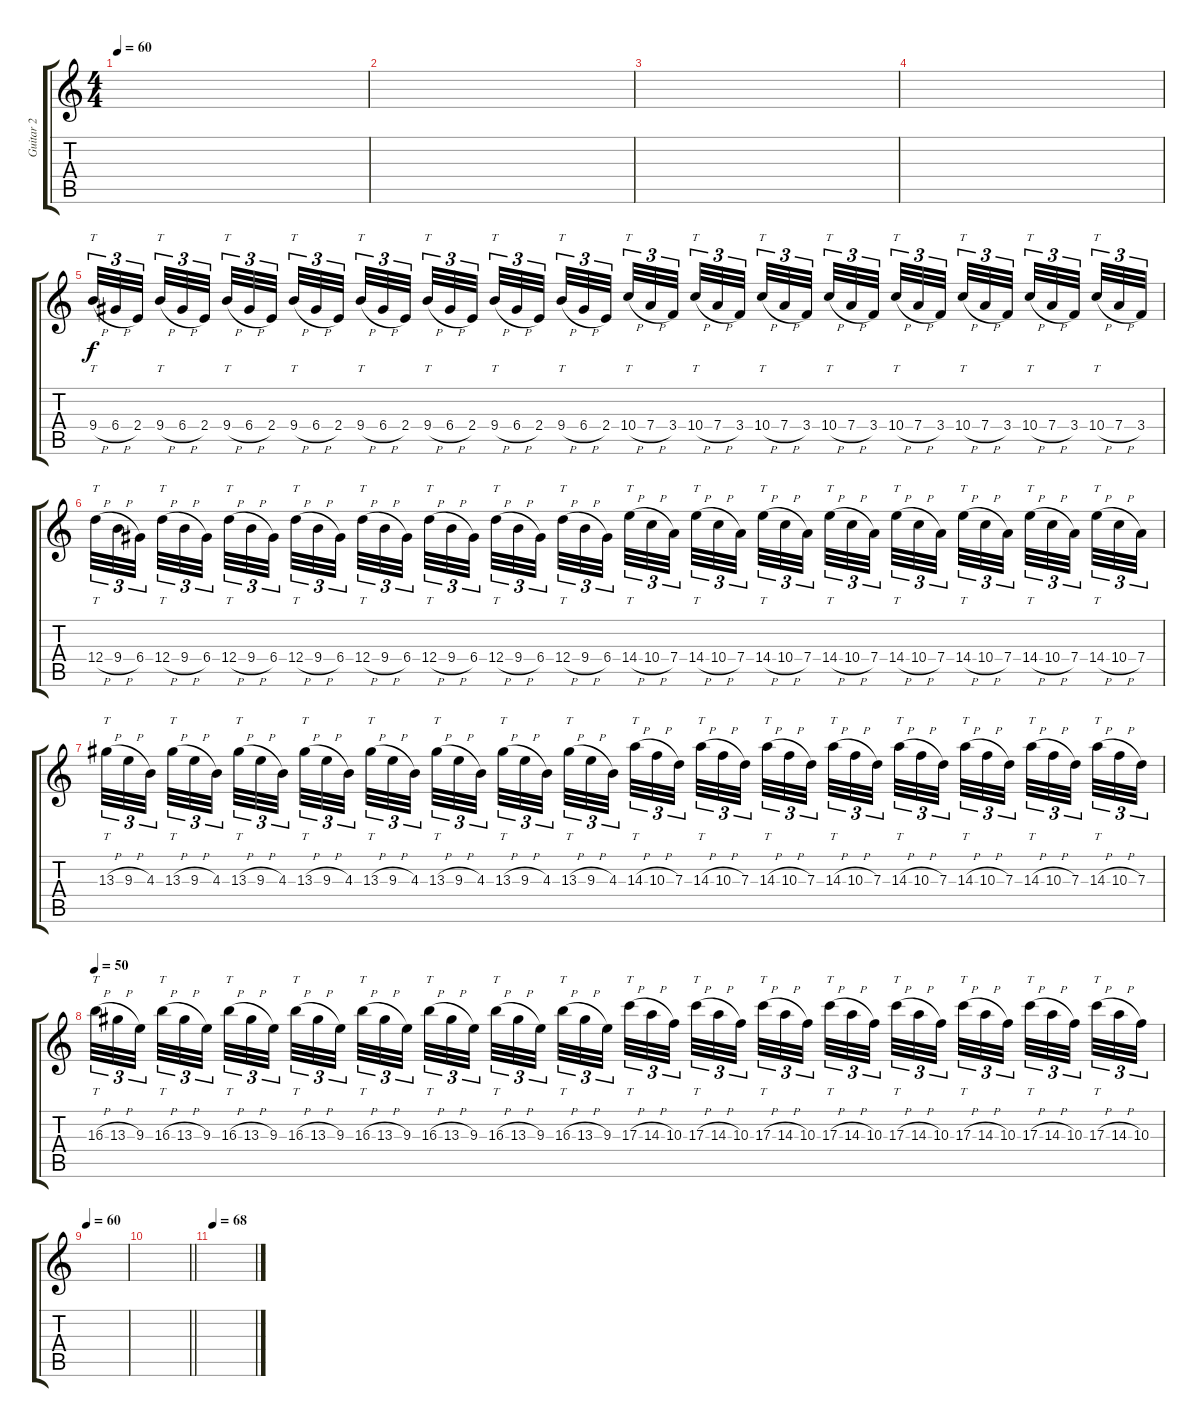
\track ("Guitar 2" "Guitar 2") {instrument distortionguitar}
\staff {score tabs}
\tuning (E4 B3 G3 D3 A2 E2) {hide}
\ts (4 4)
\tempo 60
\clef g2
\ks c
|
|
|
|
9.4{h}.32{tt tu (3 2)} 6.4{h}.32{tu (3 2)} 2.4.32{tu (3 2) beam splitsecondary} 9.4{h}.32{tt tu (3 2)} 6.4{h}.32{tu (3 2)} 2.4.32{tu (3 2) beam splitsecondary} 9.4{h}.32{tt tu (3 2)} 6.4{h}.32{tu (3 2)} 2.4.32{tu (3 2) beam splitsecondary} 9.4{h}.32{tt tu (3 2)} 6.4{h}.32{tu (3 2)} 2.4.32{tu (3 2)} 9.4{h}.32{tt tu (3 2)} 6.4{h}.32{tu (3 2)} 2.4.32{tu (3 2) beam splitsecondary} 9.4{h}.32{tt tu (3 2)} 6.4{h}.32{tu (3 2)} 2.4.32{tu (3 2) beam splitsecondary} 9.4{h}.32{tt tu (3 2)} 6.4{h}.32{tu (3 2)} 2.4.32{tu (3 2) beam splitsecondary} 9.4{h}.32{tt tu (3 2)} 6.4{h}.32{tu (3 2)} 2.4.32{tu (3 2)} 10.4{h}.32{tt tu (3 2)} 7.4{h}.32{tu (3 2)} 3.4.32{tu (3 2) beam splitsecondary} 10.4{h}.32{tt tu (3 2)} 7.4{h}.32{tu (3 2)} 3.4.32{tu (3 2) beam splitsecondary} 10.4{h}.32{tt tu (3 2)} 7.4{h}.32{tu (3 2)} 3.4.32{tu (3 2) beam splitsecondary} 10.4{h}.32{tt tu (3 2)} 7.4{h}.32{tu (3 2)} 3.4.32{tu (3 2)} 10.4{h}.32{tt tu (3 2)} 7.4{h}.32{tu (3 2)} 3.4.32{tu (3 2) beam splitsecondary} 10.4{h}.32{tt tu (3 2)} 7.4{h}.32{tu (3 2)} 3.4.32{tu (3 2) beam splitsecondary} 10.4{h}.32{tt tu (3 2)} 7.4{h}.32{tu (3 2)} 3.4.32{tu (3 2) beam splitsecondary} 10.4{h}.32{tt tu (3 2)} 7.4{h}.32{tu (3 2)} 3.4.32{tu (3 2)} |
12.4{h}.32{tt tu (3 2)} 9.4{h}.32{tu (3 2)} 6.4.32{tu (3 2) beam splitsecondary} 12.4{h}.32{tt tu (3 2)} 9.4{h}.32{tu (3 2)} 6.4.32{tu (3 2) beam splitsecondary} 12.4{h}.32{tt tu (3 2)} 9.4{h}.32{tu (3 2)} 6.4.32{tu (3 2) beam splitsecondary} 12.4{h}.32{tt tu (3 2)} 9.4{h}.32{tu (3 2)} 6.4.32{tu (3 2)} 12.4{h}.32{tt tu (3 2)} 9.4{h}.32{tu (3 2)} 6.4.32{tu (3 2) beam splitsecondary} 12.4{h}.32{tt tu (3 2)} 9.4{h}.32{tu (3 2)} 6.4.32{tu (3 2) beam splitsecondary} 12.4{h}.32{tt tu (3 2)} 9.4{h}.32{tu (3 2)} 6.4.32{tu (3 2) beam splitsecondary} 12.4{h}.32{tt tu (3 2)} 9.4{h}.32{tu (3 2)} 6.4.32{tu (3 2)} 14.4{h}.32{tt tu (3 2)} 10.4{h}.32{tu (3 2)} 7.4.32{tu (3 2) beam splitsecondary} 14.4{h}.32{tt tu (3 2)} 10.4{h}.32{tu (3 2)} 7.4.32{tu (3 2) beam splitsecondary} 14.4{h}.32{tt tu (3 2)} 10.4{h}.32{tu (3 2)} 7.4.32{tu (3 2) beam splitsecondary} 14.4{h}.32{tt tu (3 2)} 10.4{h}.32{tu (3 2)} 7.4.32{tu (3 2)} 14.4{h}.32{tt tu (3 2)} 10.4{h}.32{tu (3 2)} 7.4.32{tu (3 2) beam splitsecondary} 14.4{h}.32{tt tu (3 2)} 10.4{h}.32{tu (3 2)} 7.4.32{tu (3 2) beam splitsecondary} 14.4{h}.32{tt tu (3 2)} 10.4{h}.32{tu (3 2)} 7.4.32{tu (3 2) beam splitsecondary} 14.4{h}.32{tt tu (3 2)} 10.4{h}.32{tu (3 2)} 7.4.32{tu (3 2)} |
13.3{h}.32{tt tu (3 2)} 9.3{h}.32{tu (3 2)} 4.3.32{tu (3 2) beam splitsecondary} 13.3{h}.32{tt tu (3 2)} 9.3{h}.32{tu (3 2)} 4.3.32{tu (3 2) beam splitsecondary} 13.3{h}.32{tt tu (3 2)} 9.3{h}.32{tu (3 2)} 4.3.32{tu (3 2) beam splitsecondary} 13.3{h}.32{tt tu (3 2)} 9.3{h}.32{tu (3 2)} 4.3.32{tu (3 2)} 13.3{h}.32{tt tu (3 2)} 9.3{h}.32{tu (3 2)} 4.3.32{tu (3 2) beam splitsecondary} 13.3{h}.32{tt tu (3 2)} 9.3{h}.32{tu (3 2)} 4.3.32{tu (3 2) beam splitsecondary} 13.3{h}.32{tt tu (3 2)} 9.3{h}.32{tu (3 2)} 4.3.32{tu (3 2) beam splitsecondary} 13.3{h}.32{tt tu (3 2)} 9.3{h}.32{tu (3 2)} 4.3.32{tu (3 2)} 14.3{h}.32{tt tu (3 2)} 10.3{h}.32{tu (3 2)} 7.3.32{tu (3 2) beam splitsecondary} 14.3{h}.32{tt tu (3 2)} 10.3{h}.32{tu (3 2)} 7.3.32{tu (3 2) beam splitsecondary} 14.3{h}.32{tt tu (3 2)} 10.3{h}.32{tu (3 2)} 7.3.32{tu (3 2) beam splitsecondary} 14.3{h}.32{tt tu (3 2)} 10.3{h}.32{tu (3 2)} 7.3.32{tu (3 2)} 14.3{h}.32{tt tu (3 2)} 10.3{h}.32{tu (3 2)} 7.3.32{tu (3 2) beam splitsecondary} 14.3{h}.32{tt tu (3 2)} 10.3{h}.32{tu (3 2)} 7.3.32{tu (3 2) beam splitsecondary} 14.3{h}.32{tt tu (3 2)} 10.3{h}.32{tu (3 2)} 7.3.32{tu (3 2) beam splitsecondary} 14.3{h}.32{tt tu (3 2)} 10.3{h}.32{tu (3 2)} 7.3.32{tu (3 2)} |
\tempo 50
16.3{h}.32{tt tu (3 2)} 13.3{h}.32{tu (3 2)} 9.3.32{tu (3 2) beam splitsecondary} 16.3{h}.32{tt tu (3 2)} 13.3{h}.32{tu (3 2)} 9.3.32{tu (3 2) beam splitsecondary} 16.3{h}.32{tt tu (3 2)} 13.3{h}.32{tu (3 2)} 9.3.32{tu (3 2) beam splitsecondary} 16.3{h}.32{tt tu (3 2)} 13.3{h}.32{tu (3 2)} 9.3.32{tu (3 2)} 16.3{h}.32{tt tu (3 2)} 13.3{h}.32{tu (3 2)} 9.3.32{tu (3 2) beam splitsecondary} 16.3{h}.32{tt tu (3 2)} 13.3{h}.32{tu (3 2)} 9.3.32{tu (3 2) beam splitsecondary} 16.3{h}.32{tt tu (3 2)} 13.3{h}.32{tu (3 2)} 9.3.32{tu (3 2) beam splitsecondary} 16.3{h}.32{tt tu (3 2)} 13.3{h}.32{tu (3 2)} 9.3.32{tu (3 2)} 17.3{h}.32{tt tu (3 2)} 14.3{h}.32{tu (3 2)} 10.3.32{tu (3 2) beam splitsecondary} 17.3{h}.32{tt tu (3 2)} 14.3{h}.32{tu (3 2)} 10.3.32{tu (3 2) beam splitsecondary} 17.3{h}.32{tt tu (3 2)} 14.3{h}.32{tu (3 2)} 10.3.32{tu (3 2) beam splitsecondary} 17.3{h}.32{tt tu (3 2)} 14.3{h}.32{tu (3 2)} 10.3.32{tu (3 2)} 17.3{h}.32{tt tu (3 2)} 14.3{h}.32{tu (3 2)} 10.3.32{tu (3 2) beam splitsecondary} 17.3{h}.32{tt tu (3 2)} 14.3{h}.32{tu (3 2)} 10.3.32{tu (3 2) beam splitsecondary} 17.3{h}.32{tt tu (3 2)} 14.3{h}.32{tu (3 2)} 10.3.32{tu (3 2) beam splitsecondary} 17.3{h}.32{tt tu (3 2)} 14.3{h}.32{tu (3 2)} 10.3.32{tu (3 2)} |
\tempo 60
|
\barLineRight lightlight
|
\tempo 68
